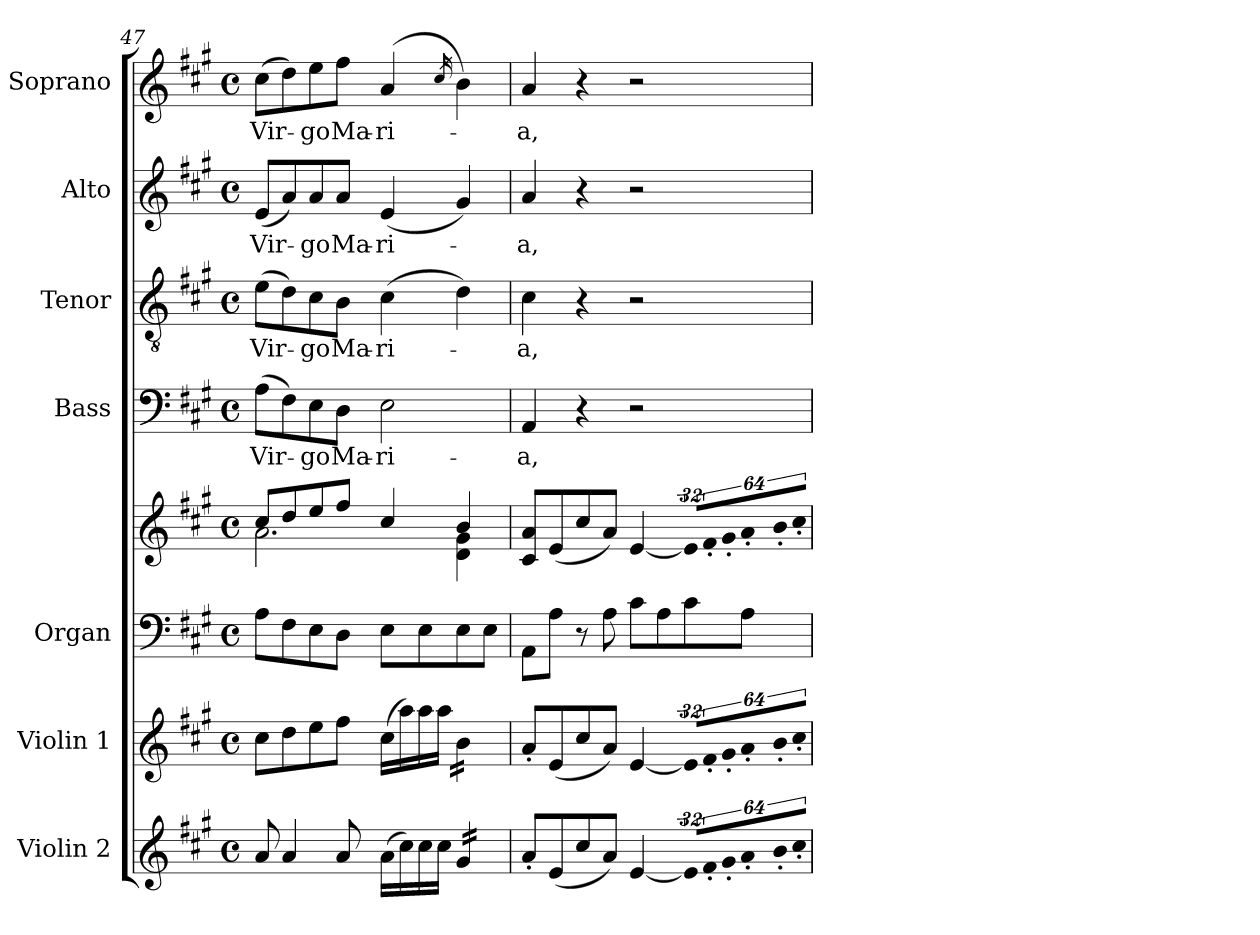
**kern	**kern	**kern	**kern	**kern	**text	**kern	**text	**kern	**text	**kern	**text
*part7	*part6	*part5	*part5	*part4	*part4	*part3	*part3	*part2	*part2	*part1	*part1
*staff8	*staff7	*staff6	*staff5	*staff4	*staff4	*staff3	*staff3	*staff2	*staff2	*staff1	*staff1
*I"Violin 2	*I"Violin 1	*I"Organ	*	*I"Bass	*	*I"Tenor	*	*I"Alto	*	*I"Soprano	*
*I'Vln. 2	*I'Vln. 1	*I'Org.	*	*I'B.	*	*I'T.	*	*I'A.	*	*I'S.	*
*clefG2	*clefG2	*clefF4	*clefG2	*clefF4	*	*clefGv2	*	*clefG2	*	*clefG2	*
*	*	*	*	*	*	*ITrd7c12	*	*	*	*	*
*k[f#c#g#]	*k[f#c#g#]	*k[f#c#g#]	*k[f#c#g#]	*k[f#c#g#]	*	*k[f#c#g#]	*	*k[f#c#g#]	*	*k[f#c#g#]	*
*A:	*A:	*A:	*A:	*A:	*	*A:	*	*A:	*	*A:	*
*M4/4	*M4/4	*M4/4	*M4/4	*M4/4	*	*M4/4	*	*M4/4	*	*M4/4	*
*met(c)	*met(c)	*met(c)	*met(c)	*met(c)	*	*met(c)	*	*met(c)	*	*met(c)	*
=47	=47	=47	=47	=47	=47	=47	=47	=47	=47	=47	=47
*	*	*	*^	*	*	*	*	*	*	*	*
!	!	!	!	!	!	!LO:LY:b:color=#000000	!	!	!	!	!	!
!	!	!	!	!	!	!	!	!LO:LY:b:color=#000000	!	!	!	!
!	!	!	!	!	!	!	!	!	!	!LO:LY:b:color=#000000	!	!
!	!	!	!	!	!	!	!	!	!	!	!	!LO:LY:b:color=#000000
8ai/	8cc#i\L	8Ai\L	8cc#i/L	2.ai\	(8Ai\L	Vir-	(8Ei\L	Vir-	(8ei/L	Vir-	(8cc#i\L	Vir-
4ai/	8ddi\	8F#i\	8ddi/	.	8F#i\)	.	8Di\)	.	8ai/)	.	8ddi\)	.
!	!	!	!	!	!	!LO:LY:b:color=#000000	!	!	!	!	!	!
!	!	!	!	!	!	!	!	!LO:LY:b:color=#000000	!	!	!	!
!	!	!	!	!	!	!	!	!	!	!LO:LY:b:color=#000000	!	!
!	!	!	!	!	!	!	!	!	!	!	!	!LO:LY:b:color=#000000
.	8eei\	8Ei\	8eei/	.	8Ei\	-go	8C#i\	-go	8ai/	-go	8eei\	-go
!	!	!	!	!	!	!LO:LY:b:color=#000000	!	!	!	!	!	!
!	!	!	!	!	!	!	!	!LO:LY:b:color=#000000	!	!	!	!
!	!	!	!	!	!	!	!	!	!	!LO:LY:b:color=#000000	!	!
!	!	!	!	!	!	!	!	!	!	!	!	!LO:LY:b:color=#000000
8ai/	8ff#i\J	8Di\J	8ff#i/J	.	8Di\J	Ma-	8BBi\J	Ma-	8ai/J	Ma-	8ff#i\J	Ma-
!	!	!	!	!	!	!LO:LY:b:color=#000000	!	!	!	!	!	!
!	!	!	!	!	!	!	!	!LO:LY:b:color=#000000	!	!	!	!
!	!	!	!	!	!	!	!	!	!	!LO:LY:b:color=#000000	!	!
!	!	!	!	!	!	!	!	!	!	!	!	!LO:LY:b:color=#000000
(16ai\LL	(16cc#i\LL	8Ei\L	4cc#i/	.	2Ei\	-ri-	(4C#i\	-ri-	(4ei/	-ri-	(4ai/	-ri-
16cc#i\)	16aai\)	.	.	.	.	.	.	.	.	.	.	.
16cc#i\	16aai\	8Ei\	.	.	.	.	.	.	.	.	.	.
16cc#i\JJ	16aai\JJ	.	.	.	.	.	.	.	.	.	.	.
.	.	.	.	.	.	.	.	.	.	.	16qcc#i/	.
*tremolo	*	*	*	*	*	*	*	*	*	*	*	*
*	*tremolo	*	*	*	*	*	*	*	*	*	*	*
16g#i/LL	16bi\LL	8Ei\	4bi/	4di\ 4g#i	.	.	4Di\)	.	4g#i/)	.	4bi\)	.
16g#i/	16bi\	.	.	.	.	.	.	.	.	.	.	.
16g#i/	16bi\	8Ei\J	.	.	.	.	.	.	.	.	.	.
16g#i/JJ	16bi\JJ	.	.	.	.	.	.	.	.	.	.	.
*	*Xtremolo	*	*	*	*	*	*	*	*	*	*	*
*Xtremolo	*	*	*	*	*	*	*	*	*	*	*	*
*	*	*	*v	*v	*	*	*	*	*	*	*	*
=48	=48	=48	=48	=48	=48	=48	=48	=48	=48	=48	=48
!	!	!	!	!	!LO:LY:b:color=#000000	!	!	!	!	!	!
!	!	!	!	!	!	!	!LO:LY:b:color=#000000	!	!	!	!
!	!	!	!	!	!	!	!	!	!LO:LY:b:color=#000000	!	!
!	!	!	!	!	!	!	!	!	!	!	!LO:LY:b:color=#000000
8a'i/L	8a'i/L	8AAi\L	8c#i/ 8aiL	4AAi/	-a,	4C#i\	-a,	4ai/	-a,	4ai/	-a,
(8ei/	(8ei/	8Ai\J	(8ei/	.	.	.	.	.	.	.	.
8cc#i/	8cc#i/	8r	8cc#i/	4r	.	4r	.	4r	.	4r	.
8ai/J)	8ai/J)	8Ai\	8ai/J)	.	.	.	.	.	.	.	.
[4ei/	[4ei/	8c#i\L	[4ei/	2r	.	2r	.	2r	.	2r	.
.	.	8Ai\	.	.	.	.	.	.	.	.	.
!LO:N:vis=16	!LO:N:vis=16	!	!LO:N:vis=16	!	!	!	!	!	!	!	!
512%21ei/LL]	512%21ei/LL]	8c#i\	512%21ei/LL]	.	.	.	.	.	.	.	.
!LO:N:vis=16	!LO:N:vis=16	!	!LO:N:vis=16	!	!	!	!	!	!	!	!
1024%43f#'i/	1024%43f#'i/	.	1024%43f#'i/	.	.	.	.	.	.	.	.
!LO:N:vis=16	!LO:N:vis=16	!	!LO:N:vis=16	!	!	!	!	!	!	!	!
1024%43g#'i/J	1024%43g#'i/J	.	1024%43g#'i/J	.	.	.	.	.	.	.	.
!LO:N:vis=16	!LO:N:vis=16	!	!LO:N:vis=16	!	!	!	!	!	!	!	!
512%21a'i/L	512%21a'i/L	8Ai\J	512%21a'i/L	.	.	.	.	.	.	.	.
!LO:N:vis=16	!LO:N:vis=16	!	!LO:N:vis=16	!	!	!	!	!	!	!	!
1024%43b'i/	1024%43b'i/	.	1024%43b'i/	.	.	.	.	.	.	.	.
!LO:N:vis=16	!LO:N:vis=16	!	!LO:N:vis=16	!	!	!	!	!	!	!	!
1024%43cc#'i/JJ	1024%43cc#'i/JJ	.	1024%43cc#'i/JJ	.	.	.	.	.	.	.	.
=	=	=	=	=	=	=	=	=	=	=	=
*-	*-	*-	*-	*-	*-	*-	*-	*-	*-	*-	*-
